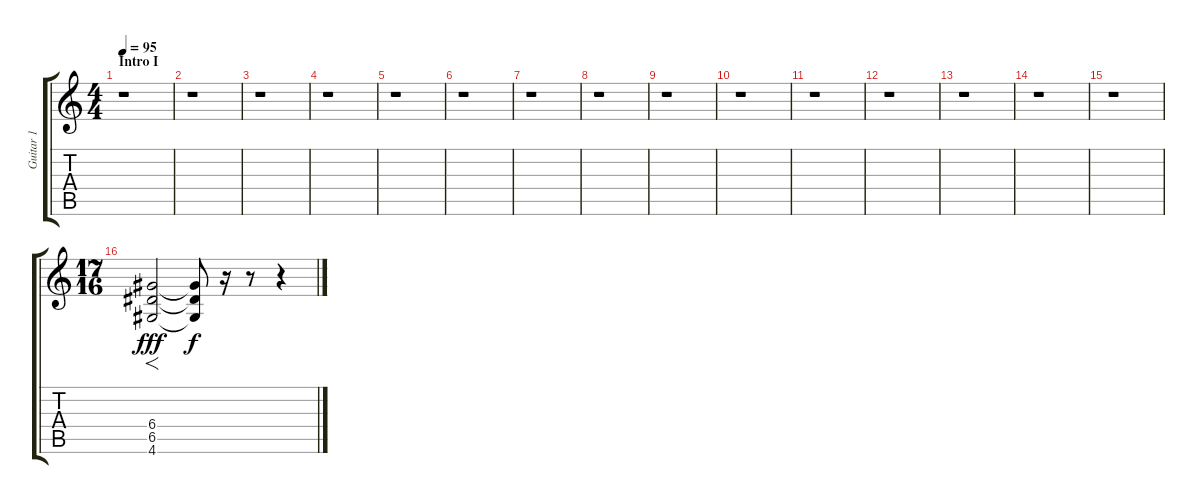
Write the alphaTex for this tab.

\track ("Guitar 1" "Guitar 1") {instrument distortionguitar}
\staff {score tabs}
\tuning (E4 B3 G3 D3 A2 E2) {hide}
\ts (4 4)
\section ("" "Intro I")
\tempo 95
\clef g2
\ks c
r.1{dy fff instrument distortionguitar} |
r.1 |
r.1 |
r.1 |
r.1 |
r.1 |
r.1 |
r.1 |
r.1 |
r.1 |
r.1 |
r.1 |
r.1 |
r.1 |
r.1 |
\ts (17 16)
(6.4 6.5 4.6).2{f} (6.4{t} 6.5{t} 4.6{t}).8{dy f} r.16 r.8 r.4
